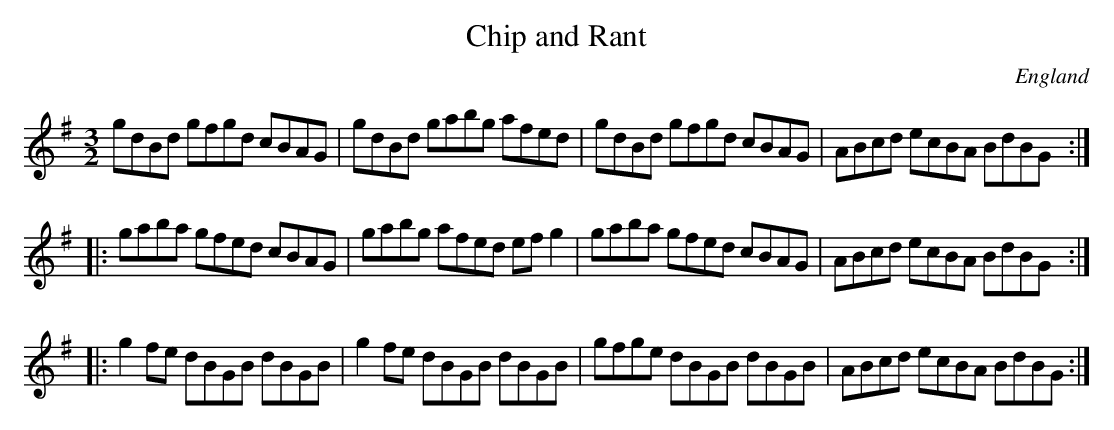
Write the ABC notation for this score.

X:1
T:Chip and Rant
M:3/2
O:England
K:G major
gdBd gfgd cBAG| gdBd gabg afed| gdBd gfgd cBAG| ABcd ecBA BdBG::
gaba gfed cBAG| gabg afed efg2| gaba gfed cBAG| ABcd ecBA BdBG::
g2fe dBGB dBGB| g2fe dBGB dBGB| gfge dBGB dBGB| ABcd ecBA BdBG:|
